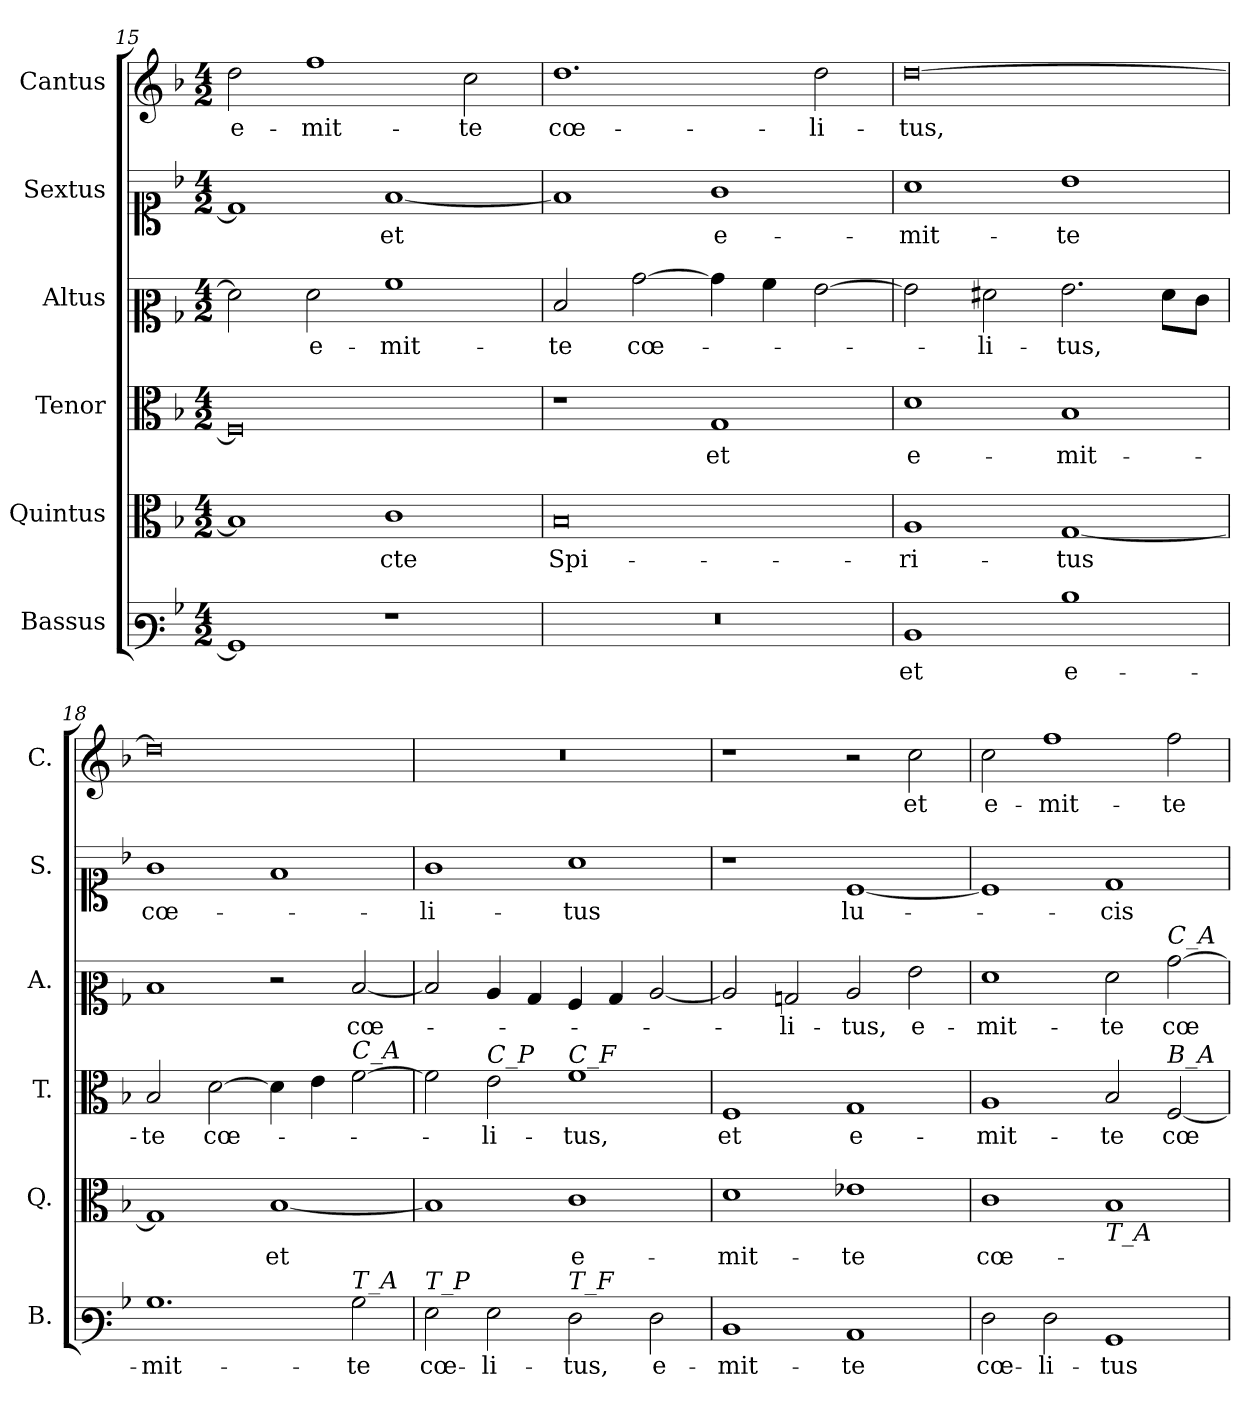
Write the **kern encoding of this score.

**kern	**text	**kern	**text	**kern	**text	**kern	**text	**kern	**text	**kern	**text
*part6	*part6	*part5	*part5	*part4	*part4	*part3	*part3	*part2	*part2	*part1	*part1
*staff6	*staff6	*staff5	*staff5	*staff4	*staff4	*staff3	*staff3	*staff2	*staff2	*staff1	*staff1
*I"Bassus	*	*I"Quintus	*	*I"Tenor	*	*I"Altus	*	*I"Sextus	*	*I"Cantus	*
*I'B.	*	*I'Q.	*	*I'T.	*	*I'A.	*	*I'S.	*	*I'C.	*
*clefF3	*	*clefC3	*	*clefC3	*	*clefC2	*	*clefC1	*	*clefG2	*
*k[b-]	*	*k[b-]	*	*k[b-]	*	*k[b-]	*	*k[b-]	*	*k[b-]	*
*M4/2	*	*M4/2	*	*M4/2	*	*M4/2	*	*M4/2	*	*M4/2	*
=15	=15	=15	=15	=15	=15	=15	=15	=15	=15	=15	=15
!	!	!	!	!	!	!	!	!	!	!	!LO:LY:b
1BB-]	.	1B-]	.	0F]	.	2f\]	.	1d]	.	2dd\	e-
!	!	!	!	!	!	!	!LO:LY:b	!	!	!	!LO:LY:b
.	.	.	.	.	.	2f\	e-	.	.	1ff	-mit-
!	!	!	!LO:LY:b	!	!	!	!LO:LY:b	!	!LO:LY:b	!	!
1r	.	1c	-cte	.	.	1a	-mit-	[1f	et	.	.
!	!	!	!	!	!	!	!	!	!	!	!LO:LY:b
.	.	.	.	.	.	.	.	.	.	2cc\	-te
=16	=16	=16	=16	=16	=16	=16	=16	=16	=16	=16	=16
!	!	!	!LO:LY:b	!	!	!	!LO:LY:b	!	!	!	!LO:LY:b
0r	.	0B-	Spi-	1r	.	2d/	-te	1f]	.	1.dd	cœ-
!	!	!	!	!	!	!	!LO:LY:b	!	!	!	!
.	.	.	.	.	.	[2b-\	cœ-	.	.	.	.
!	!	!	!	!	!LO:LY:b	!	!	!	!LO:LY:b	!	!
.	.	.	.	1G	et	4b-\]	.	1g	e-	.	.
.	.	.	.	.	.	4a\	.	.	.	.	.
!	!	!	!	!	!	!	!	!	!	!	!LO:LY:b
.	.	.	.	.	.	[2g\	.	.	.	2dd\	-li-
=17	=17	=17	=17	=17	=17	=17	=17	=17	=17	=17	=17
!	!LO:LY:b	!	!LO:LY:b	!	!LO:LY:b	!	!	!	!LO:LY:b	!	!LO:LY:b
1D	et	1A	-ri-	1d	e-	2g\]	.	1a	-mit-	[0dd	-tus,
!	!	!	!	!	!	!	!LO:LY:b	!	!	!	!
.	.	.	.	.	.	2f#X\	-li-	.	.	.	.
!	!LO:LY:b	!	!LO:LY:b	!	!LO:LY:b	!	!LO:LY:b	!	!LO:LY:b	!	!
1d	e-	[1G	-tus	1B-	-mit-	2.g\	-tus,	1b-	-te	.	.
.	.	.	.	.	.	8f#\L	.	.	.	.	.
.	.	.	.	.	.	8e\J	.	.	.	.	.
=18	=18	=18	=18	=18	=18	=18	=18	=18	=18	=18	=18
!	!LO:LY:b	!	!	!	!LO:LY:b	!	!	!	!LO:LY:b	!	!
1.B-	-mit-	1G]	.	2B-/	-te	1d	.	1g	cœ-	0dd]	.
!	!	!	!	!	!LO:LY:b	!	!	!	!	!	!
.	.	.	.	[2d\	cœ-	.	.	.	.	.	.
!	!	!	!LO:LY:b	!	!	!	!	!	!	!	!
.	.	[1B-	et	4d\]	.	2r	.	1f	.	.	.
.	.	.	.	4e\	.	.	.	.	.	.	.
!	!	!	!	!LO:TX:a:i:t=C_A	!	!	!	!	!	!	!
!LO:TX:a:i:t=T_A	!	!	!	!	!	!	!	!	!	!	!
!	!LO:LY:b	!	!	!	!	!	!LO:LY:b	!	!	!	!
2B-\	-te	.	.	[2f\	.	[2d/	cœ-	.	.	.	.
=19	=19	=19	=19	=19	=19	=19	=19	=19	=19	=19	=19
!LO:TX:a:i:t=T_P	!	!	!	!	!	!	!	!	!	!	!
!	!LO:LY:b	!	!	!	!	!	!	!	!LO:LY:b	!	!
2G\	cœ-	1B-]	.	2f\]	.	2d/]	.	1g	-li-	0r	.
!	!	!	!	!LO:TX:a:i:t=C_P	!	!	!	!	!	!	!
!	!LO:LY:b	!	!	!	!LO:LY:b	!	!	!	!	!	!
2G\	-li-	.	.	2e\	-li-	4c/	.	.	.	.	.
.	.	.	.	.	.	4B-/	.	.	.	.	.
!	!	!	!	!LO:TX:a:i:t=C_F	!	!	!	!	!	!	!
!LO:TX:a:i:t=T_F	!	!	!	!	!	!	!	!	!	!	!
!	!LO:LY:b	!	!LO:LY:b	!	!LO:LY:b	!	!	!	!LO:LY:b	!	!
2F\	-tus,	1c	e-	1f	-tus,	4A/	.	1a	-tus	.	.
.	.	.	.	.	.	4B-/	.	.	.	.	.
!	!LO:LY:b	!	!	!	!	!	!	!	!	!	!
2F\	e-	.	.	.	.	[2c/	.	.	.	.	.
=20	=20	=20	=20	=20	=20	=20	=20	=20	=20	=20	=20
!	!LO:LY:b	!	!LO:LY:b	!	!LO:LY:b	!	!	!	!	!	!
1D	-mit-	1d	-mit-	1F	et	2c/]	.	1r	.	1r	.
!	!	!	!	!	!	!	!LO:LY:b	!	!	!	!
.	.	.	.	.	.	2Bn/	-li-	.	.	.	.
!	!LO:LY:b	!	!LO:LY:b	!	!LO:LY:b	!	!LO:LY:b	!	!LO:LY:b	!	!
1C	-te	1e-X	-te	1G	e-	2c/	-tus,	[1c	lu-	2r	.
!	!	!	!	!	!	!	!LO:LY:b	!	!	!	!LO:LY:b
.	.	.	.	.	.	2g\	e-	.	.	2cc\	et
=21	=21	=21	=21	=21	=21	=21	=21	=21	=21	=21	=21
!	!LO:LY:b	!	!LO:LY:b	!	!LO:LY:b	!	!LO:LY:b	!	!	!	!LO:LY:b
2F\	cœ-	1c	cœ-	1A	-mit-	1f	-mit-	1c]	.	2cc\	e-
!	!LO:LY:b	!	!	!	!	!	!	!	!	!	!LO:LY:b
2F\	-li-	.	.	.	.	.	.	.	.	1ff	-mit-
!	!	!LO:TX:b:i:t=T_A	!	!	!	!	!	!	!	!	!
!	!LO:LY:b	!	!	!	!LO:LY:b	!	!LO:LY:b	!	!LO:LY:b	!	!
1BB-	-tus	1B-	.	2B-/	-te	2f\	-te	1d	-cis	.	.
!	!	!	!	!	!	!LO:TX:a:i:t=C_A	!	!	!	!	!
!	!	!	!	!LO:TX:a:i:t=B_A	!	!	!	!	!	!	!
!	!	!	!	!	!LO:LY:b	!	!LO:LY:b	!	!	!	!LO:LY:b
.	.	.	.	[2F/	cœ-	[2b-\	cœ-	.	.	2ff\	-te
=	=	=	=	=	=	=	=	=	=	=	=
*-	*-	*-	*-	*-	*-	*-	*-	*-	*-	*-	*-
